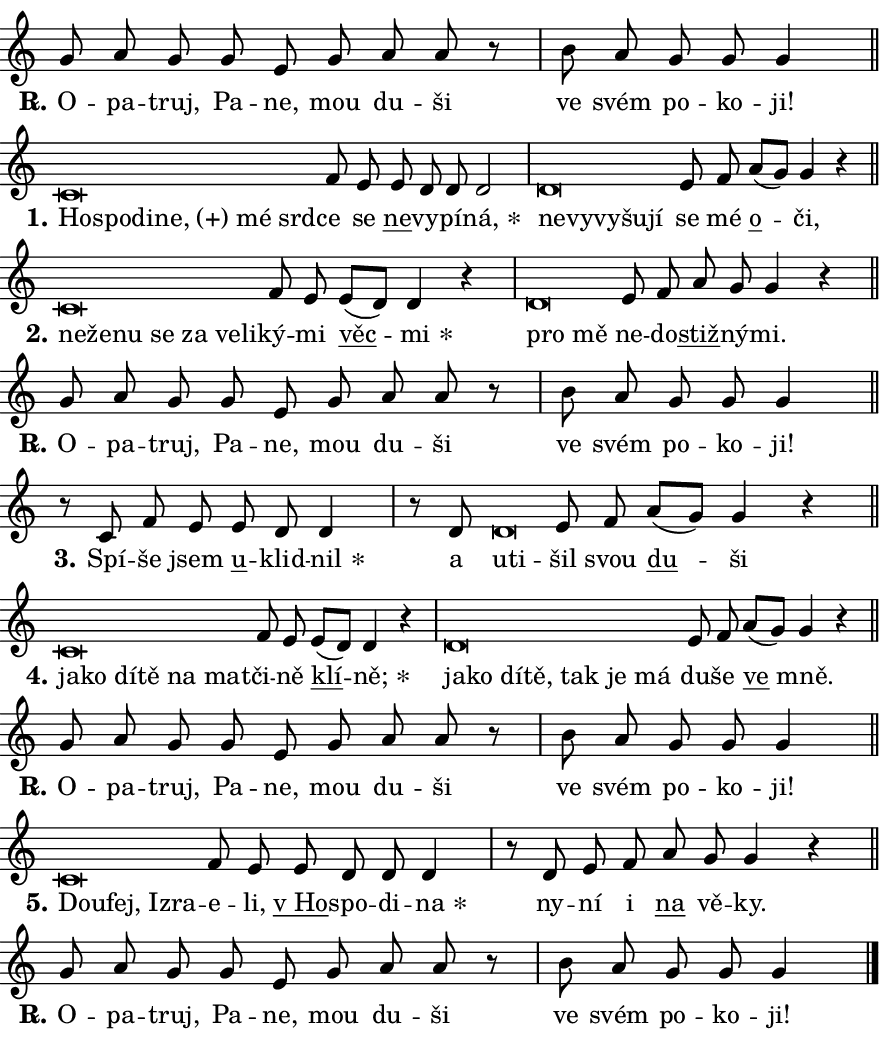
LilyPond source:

\version "2.24.0"
\header { tagline = "" }
\paper {
  indent = 0\cm
  top-margin = 0\cm
  right-margin = 0.13\cm % to fit lyric hyphens
  bottom-margin = 0\cm
  left-margin = 0\cm
  paper-width = 15\cm
  page-breaking = #ly:one-page-breaking
  system-system-spacing.basic-distance = #11
  score-system-spacing.basic-distance = #11
  ragged-last = ##f
}


%% Author: Thomas Morley
%% https://lists.gnu.org/archive/html/lilypond-user/2020-05/msg00002.html
#(define (line-position grob)
"Returns position of @var[grob} in current system:
   @code{'start}, if at first time-step
   @code{'end}, if at last time-step
   @code{'middle} otherwise
"
  (let* ((col (ly:item-get-column grob))
         (ln (ly:grob-object col 'left-neighbor))
         (rn (ly:grob-object col 'right-neighbor))
         (col-to-check-left (if (ly:grob? ln) ln col))
         (col-to-check-right (if (ly:grob? rn) rn col))
         (break-dir-left
           (and
             (ly:grob-property col-to-check-left 'non-musical #f)
             (ly:item-break-dir col-to-check-left)))
         (break-dir-right
           (and
             (ly:grob-property col-to-check-right 'non-musical #f)
             (ly:item-break-dir col-to-check-right))))
        (cond ((eqv? 1 break-dir-left) 'start)
              ((eqv? -1 break-dir-right) 'end)
              (else 'middle))))

#(define (tranparent-at-line-position vctor)
  (lambda (grob)
  "Relying on @code{line-position} select the relevant enry from @var{vctor}.
Used to determine transparency,"
    (case (line-position grob)
      ((end) (not (vector-ref vctor 0)))
      ((middle) (not (vector-ref vctor 1)))
      ((start) (not (vector-ref vctor 2))))))

noteHeadBreakVisibility =
#(define-music-function (break-visibility)(vector?)
"Makes @code{NoteHead}s transparent relying on @var{break-visibility}"
#{
  \override NoteHead.transparent =
    #(tranparent-at-line-position break-visibility)
#})

#(define delete-ledgers-for-transparent-note-heads
  (lambda (grob)
    "Reads whether a @code{NoteHead} is transparent.
If so this @code{NoteHead} is removed from @code{'note-heads} from
@var{grob}, which is supposed to be @code{LedgerLineSpanner}.
As a result ledgers are not printed for this @code{NoteHead}"
    (let* ((nhds-array (ly:grob-object grob 'note-heads))
           (nhds-list
             (if (ly:grob-array? nhds-array)
                 (ly:grob-array->list nhds-array)
                 '()))
           ;; Relies on the transparent-property being done before
           ;; Staff.LedgerLineSpanner.after-line-breaking is executed.
           ;; This is fragile ...
           (to-keep
             (remove
               (lambda (nhd)
                 (ly:grob-property nhd 'transparent #f))
               nhds-list)))
      ;; TODO find a better method to iterate over grob-arrays, similiar
      ;; to filter/remove etc for lists
      ;; For now rebuilt from scratch
      (set! (ly:grob-object grob 'note-heads)  '())
      (for-each
        (lambda (nhd)
          (ly:pointer-group-interface::add-grob grob 'note-heads nhd))
        to-keep))))

squashNotes = {
  \override NoteHead.X-extent = #'(-0.2 . 0.2)
  \override NoteHead.Y-extent = #'(-0.75 . 0)
  \override NoteHead.stencil =
    #(lambda (grob)
       (let ((pos (ly:grob-property grob 'staff-position)))
         (begin
           (if (< pos -7) (display "ERROR: Lower brevis then expected\n") (display ""))
           (if (<= pos -6) ly:text-interface::print ly:note-head::print))))
}
unSquashNotes = {
  \revert NoteHead.X-extent
  \revert NoteHead.Y-extent
  \revert NoteHead.stencil
}

hideNotes = \noteHeadBreakVisibility #begin-of-line-visible
unHideNotes = \noteHeadBreakVisibility #all-visible

% work-around for resetting accidentals
% https://lilypond.org/doc/v2.23/Documentation/notation/displaying-rhythms#unmetered-music
cadenzaMeasure = {
  \cadenzaOff
  \partial 1024 s1024
  \cadenzaOn
}

#(define-markup-command (accent layout props text) (markup?)
  "Underline accented syllable"
  (interpret-markup layout props
    #{\markup \override #'(offset . 4.3) \underline { #text }#}))

responsum = \markup \concat {
  "R" \hspace #-1.05 \path #0.1 #'((moveto 0 0.07) (lineto 0.9 0.8)) \hspace #0.05 "."
}

spaceSize = #0.6828661417322834 % exact space size for TeX Gyre Schola

\layout {
  \context {
    \Staff
    \remove "Time_signature_engraver"
    \override LedgerLineSpanner.after-line-breaking = #delete-ledgers-for-transparent-note-heads
  }
  \context {
    \Lyrics {
      \override LyricSpace.minimum-distance = \spaceSize
      \override LyricText.font-name = #"TeX Gyre Schola"
      \override LyricText.font-size = 1
      \override StanzaNumber.font-name = #"TeX Gyre Schola Bold"
      \override StanzaNumber.font-size = 1
    }
  }
  \context {
    \Score 
    \override NoteHead.text =
      #(lambda (grob) 
        (let ((pos (ly:grob-property grob 'staff-position)))
          #{\markup {
            \combine
              \halign #-0.55 \raise #(if (= pos -6) 0 0.5) \override #'(thickness . 2) \draw-line #'(3.2 . 0)
              \musicglyph "noteheads.sM1"
          }#}))
  }
}

% magnetic-lyrics.ily
%
%   written by
%     Jean Abou Samra <jean@abou-samra.fr>
%     Werner Lemberg <wl@gnu.org>
%
%   adapted by
%     Jiri Hon <jiri.hon@gmail.com>
%
% Version 2022-Apr-15

% https://www.mail-archive.com/lilypond-user@gnu.org/msg149350.html

#(define (Left_hyphen_pointer_engraver context)
   "Collect syllable-hyphen-syllable occurrences in lyrics and store
them in properties.  This engraver only looks to the left.  For
example, if the lyrics input is @code{foo -- bar}, it does the
following.

@itemize @bullet
@item
Set the @code{text} property of the @code{LyricHyphen} grob between
@q{foo} and @q{bar} to @code{foo}.

@item
Set the @code{left-hyphen} property of the @code{LyricText} grob with
text @q{foo} to the @code{LyricHyphen} grob between @q{foo} and
@q{bar}.
@end itemize

Use this auxiliary engraver in combination with the
@code{lyric-@/text::@/apply-@/magnetic-@/offset!} hook."
   (let ((hyphen #f)
         (text #f))
     (make-engraver
      (acknowledgers
       ((lyric-syllable-interface engraver grob source-engraver)
        (set! text grob)))
      (end-acknowledgers
       ((lyric-hyphen-interface engraver grob source-engraver)
        ;(when (not (grob::has-interface grob 'lyric-space-interface))
          (set! hyphen grob)));)
      ((stop-translation-timestep engraver)
       (when (and text hyphen)
         (ly:grob-set-object! text 'left-hyphen hyphen))
       (set! text #f)
       (set! hyphen #f)))))

#(define (lyric-text::apply-magnetic-offset! grob)
   "If the space between two syllables is less than the value in
property @code{LyricText@/.details@/.squash-threshold}, move the right
syllable to the left so that it gets concatenated with the left
syllable.

Use this function as a hook for
@code{LyricText@/.after-@/line-@/breaking} if the
@code{Left_@/hyphen_@/pointer_@/engraver} is active."
   (let ((hyphen (ly:grob-object grob 'left-hyphen #f)))
     (when hyphen
       (let ((left-text (ly:spanner-bound hyphen LEFT)))
         (when (grob::has-interface left-text 'lyric-syllable-interface)
           (let* ((common (ly:grob-common-refpoint grob left-text X))
                  (this-x-ext (ly:grob-extent grob common X))
                  (left-x-ext
                   (begin
                     ;; Trigger magnetism for left-text.
                     (ly:grob-property left-text 'after-line-breaking)
                     (ly:grob-extent left-text common X)))
                  ;; `delta` is the gap width between two syllables.
                  (delta (- (interval-start this-x-ext)
                            (interval-end left-x-ext)))
                  (details (ly:grob-property grob 'details))
                  (threshold (assoc-get 'squash-threshold details 0.2)))
             (when (< delta threshold)
               (let* (;; We have to manipulate the input text so that
                      ;; ligatures crossing syllable boundaries are not
                      ;; disabled.  For languages based on the Latin
                      ;; script this is essentially a beautification.
                      ;; However, for non-Western scripts it can be a
                      ;; necessity.
                      (lt (ly:grob-property left-text 'text))
                      (rt (ly:grob-property grob 'text))
                      (is-space (grob::has-interface hyphen 'lyric-space-interface))
                      (space (if is-space " " ""))
                      (extra-delta (if is-space spaceSize 0))
                      ;; Append new syllable.
                      (ltrt-space (if (and (string? lt) (string? rt))
                                (string-append lt space rt)
                                (make-concat-markup (list lt space rt))))
                      ;; Right-align `ltrt` to the right side.
                      (ltrt-space-markup (grob-interpret-markup
                               grob
                               (make-translate-markup
                                (cons (interval-length this-x-ext) 0)
                                (make-right-align-markup ltrt-space)))))
                 (begin
                   ;; Don't print `left-text`.
                   (ly:grob-set-property! left-text 'stencil #f)
                   ;; Set text and stencil (which holds all collected
                   ;; syllables so far) and shift it to the left.
                   (ly:grob-set-property! grob 'text ltrt-space)
                   (ly:grob-set-property! grob 'stencil ltrt-space-markup)
                   (ly:grob-translate-axis! grob (- (- delta extra-delta)) X))))))))))


#(define (lyric-hyphen::displace-bounds-first grob)
   ;; Make very sure this callback isn't triggered too early.
   (let ((left (ly:spanner-bound grob LEFT))
         (right (ly:spanner-bound grob RIGHT)))
     (ly:grob-property left 'after-line-breaking)
     (ly:grob-property right 'after-line-breaking)
     (ly:lyric-hyphen::print grob)))

squashThreshold = #0.4

\layout {
  \context {
    \Lyrics
    \consists #Left_hyphen_pointer_engraver
    \override LyricText.after-line-breaking =
      #lyric-text::apply-magnetic-offset!
    \override LyricHyphen.stencil = #lyric-hyphen::displace-bounds-first
    \override LyricText.details.squash-threshold = \squashThreshold
    \override LyricHyphen.minimum-distance = 0
    \override LyricHyphen.minimum-length = \squashThreshold
  }
}

squashText = \override LyricText.details.squash-threshold = 9999
unSquashText = \override LyricText.details.squash-threshold = \squashThreshold

leftText = \override LyricText.self-alignment-X = #LEFT
unLeftText = \revert LyricText.self-alignment-X

starOffset = #(lambda (grob) 
                (let ((x_offset (ly:self-alignment-interface::aligned-on-x-parent grob)))
                  (if (= x_offset 0) 0 (+ x_offset 1.2))))

star = #(define-music-function (syllable)(string?)
"Append star separator at the end of a syllable"
#{
  \once \override LyricText.X-offset = #starOffset
  \lyricmode { \markup {
    #syllable
    \override #'((font-name . "TeX Gyre Schola Bold")) \hspace #0.2 \lower #0.65 \larger "*"
  } }
#})

starAccent = #(define-music-function (syllable)(string?)
"Append star separator at the end of a syllable and make accent"
#{
  \once \override LyricText.X-offset = #starOffset
  \lyricmode { \markup {
    \accent #syllable
    \override #'((font-name . "TeX Gyre Schola Bold")) \hspace #0.2 \lower #0.65 \larger "*"
  } }
#})

breath = #(define-music-function (syllable)(string?)
"Append breathing indicator at the end of a syllable"
#{
  \lyricmode { \markup { #syllable "+" } }
#})

optionalBreath = #(define-music-function (syllable)(string?)
"Append optional breathing indicator at the end of a syllable"
#{
  \lyricmode { \markup { #syllable "(+)" } }
#})


\score {
    <<
        \new Voice = "melody" { \cadenzaOn \key c \major \relative { g'8 a g g e g a a r \cadenzaMeasure \bar "|" b a g g g4 \cadenzaMeasure \bar "||" \break } }
        \new Lyrics \lyricsto "melody" { \lyricmode { \set stanza = \responsum
O -- pa -- truj, Pa -- ne, mou du -- ši ve svém po -- ko -- ji! } }
    >>
    \layout {}
}

\score {
    <<
        \new Voice = "melody" { \cadenzaOn \key c \major \relative { \squashNotes c'\breve*1/16 \hideNotes \breve*1/16 \bar "" \breve*1/16 \bar "" \breve*1/16 \bar "" \breve*1/16 \breve*1/16 \bar "" \unHideNotes \unSquashNotes f8 e \bar "" e d d d2 \cadenzaMeasure \bar "|" \squashNotes d\breve*1/16 \hideNotes \breve*1/16 \bar "" \breve*1/16 \bar "" \breve*1/16 \breve*1/16 \bar "" \unHideNotes \unSquashNotes e8 f \bar "" a[( g)] g4 r \cadenzaMeasure \bar "||" \break } }
        \new Lyrics \lyricsto "melody" { \lyricmode { \set stanza = "1."
\leftText Ho -- \squashText spo -- di -- \optionalBreath ne, mé srd -- \unLeftText \unSquashText ce se \markup \accent ne -- vy -- pí -- \star ná, \leftText ne -- \squashText vy -- vy -- šu -- jí \unLeftText \unSquashText se mé \markup \accent o -- či, } }
    >>
    \layout {}
}

\score {
    <<
        \new Voice = "melody" { \cadenzaOn \key c \major \relative { \squashNotes c'\breve*1/16 \hideNotes \breve*1/16 \bar "" \breve*1/16 \bar "" \breve*1/16 \bar "" \breve*1/16 \bar "" \breve*1/16 \breve*1/16 \bar "" \unHideNotes \unSquashNotes f8 e \bar "" e[( d)] d4 r \cadenzaMeasure \bar "|" \squashNotes d\breve*1/16 \hideNotes \breve*1/16 \bar "" \unHideNotes \unSquashNotes e8 f \bar "" a g g4 r \cadenzaMeasure \bar "||" \break } }
        \new Lyrics \lyricsto "melody" { \lyricmode { \set stanza = "2."
\leftText ne -- \squashText že -- nu se za ve -- li -- \unLeftText \unSquashText ký -- mi \markup \accent věc -- \star mi \leftText pro \squashText mě \unLeftText \unSquashText ne -- do -- \markup \accent stiž -- ný -- mi. } }
    >>
    \layout {}
}

\score {
    <<
        \new Voice = "melody" { \cadenzaOn \key c \major \relative { g'8 a g g e g a a r \cadenzaMeasure \bar "|" b a g g g4 \cadenzaMeasure \bar "||" \break } }
        \new Lyrics \lyricsto "melody" { \lyricmode { \set stanza = \responsum
O -- pa -- truj, Pa -- ne, mou du -- ši ve svém po -- ko -- ji! } }
    >>
    \layout {}
}

\score {
    <<
        \new Voice = "melody" { \cadenzaOn \key c \major \relative { r8 c'8 f8 e \bar "" e d d4 \cadenzaMeasure \bar "|" r8 d8 \squashNotes d\breve*1/16 \hideNotes \breve*1/16 \bar "" \unHideNotes \unSquashNotes e8 f \bar "" a[( g)] g4 r \cadenzaMeasure \bar "||" \break } }
        \new Lyrics \lyricsto "melody" { \lyricmode { \set stanza = "3."
Spí -- še jsem \markup \accent u -- klid -- \star nil a \leftText u -- \squashText ti -- \unLeftText \unSquashText šil svou \markup \accent du -- ši } }
    >>
    \layout {}
}

\score {
    <<
        \new Voice = "melody" { \cadenzaOn \key c \major \relative { \squashNotes c'\breve*1/16 \hideNotes \breve*1/16 \bar "" \breve*1/16 \bar "" \breve*1/16 \bar "" \breve*1/16 \breve*1/16 \bar "" \unHideNotes \unSquashNotes f8 e \bar "" e[( d)] d4 r \cadenzaMeasure \bar "|" \squashNotes d\breve*1/16 \hideNotes \breve*1/16 \bar "" \breve*1/16 \bar "" \breve*1/16 \bar "" \breve*1/16 \bar "" \breve*1/16 \breve*1/16 \bar "" \unHideNotes \unSquashNotes e8 f \bar "" a[( g)] g4 r \cadenzaMeasure \bar "||" \break } }
        \new Lyrics \lyricsto "melody" { \lyricmode { \set stanza = "4."
\leftText ja -- \squashText ko dí -- tě na mat -- \unLeftText \unSquashText či -- ně \markup \accent klí -- \star ně; \leftText ja -- \squashText ko dí -- tě, tak je má \unLeftText \unSquashText du -- še \markup \accent ve mně. } }
    >>
    \layout {}
}

\score {
    <<
        \new Voice = "melody" { \cadenzaOn \key c \major \relative { g'8 a g g e g a a r \cadenzaMeasure \bar "|" b a g g g4 \cadenzaMeasure \bar "||" \break } }
        \new Lyrics \lyricsto "melody" { \lyricmode { \set stanza = \responsum
O -- pa -- truj, Pa -- ne, mou du -- ši ve svém po -- ko -- ji! } }
    >>
    \layout {}
}

\score {
    <<
        \new Voice = "melody" { \cadenzaOn \key c \major \relative { \squashNotes c'\breve*1/16 \hideNotes \breve*1/16 \bar "" \breve*1/16 \breve*1/16 \bar "" \unHideNotes \unSquashNotes f8 e \bar "" e d d d4 \cadenzaMeasure \bar "|" r8 d e8 f \bar "" a g g4 r \cadenzaMeasure \bar "||" \break } }
        \new Lyrics \lyricsto "melody" { \lyricmode { \set stanza = "5."
\leftText Dou -- \squashText fej, Iz -- ra -- \unLeftText \unSquashText e -- li, \markup \accent "v Ho" -- spo -- di -- \star na ny -- ní i \markup \accent na vě -- ky. } }
    >>
    \layout {}
}

\score {
    <<
        \new Voice = "melody" { \cadenzaOn \key c \major \relative { g'8 a g g e g a a r \cadenzaMeasure \bar "|" b a g g g4 \cadenzaMeasure \bar "||" \break } \bar "|." }
        \new Lyrics \lyricsto "melody" { \lyricmode { \set stanza = \responsum
O -- pa -- truj, Pa -- ne, mou du -- ši ve svém po -- ko -- ji! } }
    >>
    \layout {}
}
